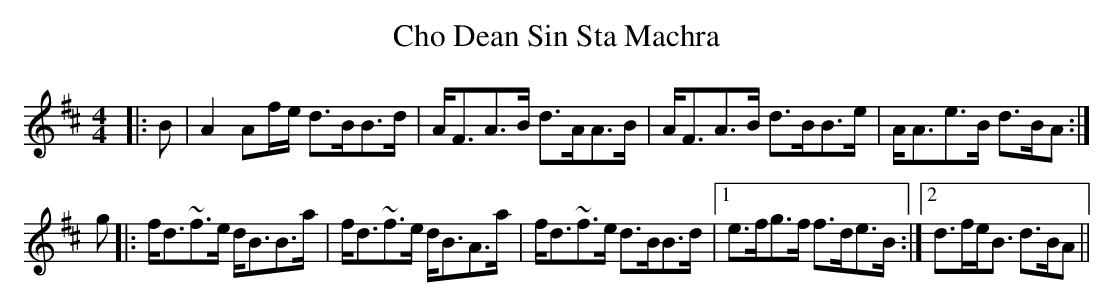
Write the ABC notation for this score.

X:1
T: Cho Dean Sin Sta Machra
M: 4/4
L: 1/8
K: Dmaj
|:B|A2Af1/2e1/2 d>BB>d|A<FA>B d>AA>B | A<FA>B d>BB>e | A<Ae>B d>BA :|
g|:f<d~f>e d<BB>a |f<d~f>e d<BA>a | f<d~f>e d>BB>d |1 e>fg>f f>de>B :|2 d>fe<B d>BA ||
